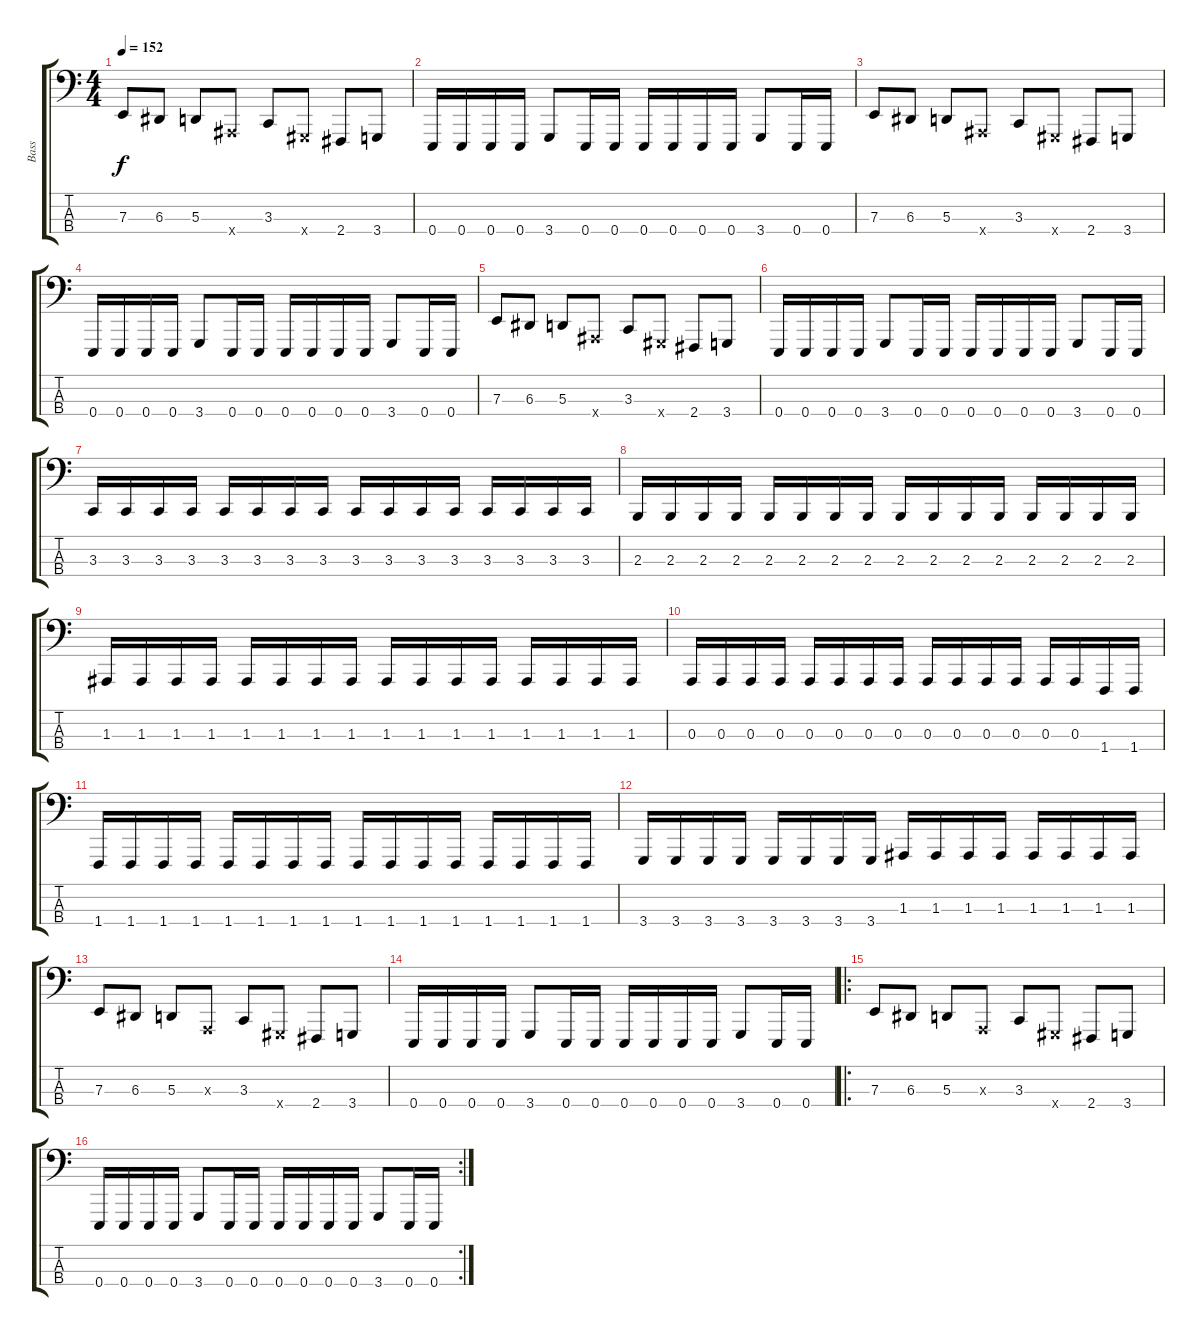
\track ("Bass" "Bass") {instrument lead8bassandlead}
\staff {score tabs}
\tuning (G2 D2 A1 E1) {hide}
\ts (4 4)
\tempo 152
\clef f4
\ks c
7.3.8{dy f} 6.3.8 5.3.8 6.4{x}.8 3.3.8 4.4{x}.8 2.4.8 3.4.8 |
0.4.16 0.4.16 0.4.16 0.4.16 3.4.8 0.4.16 0.4.16 0.4.16 0.4.16 0.4.16 0.4.16 3.4.8 0.4.16 0.4.16 |
7.3.8 6.3.8 5.3.8 6.4{x}.8 3.3.8 4.4{x}.8 2.4.8 3.4.8 |
0.4.16 0.4.16 0.4.16 0.4.16 3.4.8 0.4.16 0.4.16 0.4.16 0.4.16 0.4.16 0.4.16 3.4.8 0.4.16 0.4.16 |
7.3.8 6.3.8 5.3.8 6.4{x}.8 3.3.8 4.4{x}.8 2.4.8 3.4.8 |
0.4.16 0.4.16 0.4.16 0.4.16 3.4.8 0.4.16 0.4.16 0.4.16 0.4.16 0.4.16 0.4.16 3.4.8 0.4.16 0.4.16 |
3.3.16 3.3.16 3.3.16 3.3.16 3.3.16 3.3.16 3.3.16 3.3.16 3.3.16 3.3.16 3.3.16 3.3.16 3.3.16 3.3.16 3.3.16 3.3.16 |
2.3.16 2.3.16 2.3.16 2.3.16 2.3.16 2.3.16 2.3.16 2.3.16 2.3.16 2.3.16 2.3.16 2.3.16 2.3.16 2.3.16 2.3.16 2.3.16 |
1.3.16 1.3.16 1.3.16 1.3.16 1.3.16 1.3.16 1.3.16 1.3.16 1.3.16 1.3.16 1.3.16 1.3.16 1.3.16 1.3.16 1.3.16 1.3.16 |
0.3.16 0.3.16 0.3.16 0.3.16 0.3.16 0.3.16 0.3.16 0.3.16 0.3.16 0.3.16 0.3.16 0.3.16 0.3.16 0.3.16 1.4.16 1.4.16 |
1.4.16 1.4.16 1.4.16 1.4.16 1.4.16 1.4.16 1.4.16 1.4.16 1.4.16 1.4.16 1.4.16 1.4.16 1.4.16 1.4.16 1.4.16 1.4.16 |
3.4.16 3.4.16 3.4.16 3.4.16 3.4.16 3.4.16 3.4.16 3.4.16 1.3.16 1.3.16 1.3.16 1.3.16 1.3.16 1.3.16 1.3.16 1.3.16 |
7.3.8 6.3.8 5.3.8 0.3{x}.8 3.3.8 4.4{x}.8 2.4.8 3.4.8 |
0.4.16 0.4.16 0.4.16 0.4.16 3.4.8 0.4.16 0.4.16 0.4.16 0.4.16 0.4.16 0.4.16 3.4.8 0.4.16 0.4.16 |
\ro
7.3.8 6.3.8 5.3.8 0.3{x}.8 3.3.8 4.4{x}.8 2.4.8 3.4.8 |
\rc 2
0.4.16 0.4.16 0.4.16 0.4.16 3.4.8 0.4.16 0.4.16 0.4.16 0.4.16 0.4.16 0.4.16 3.4.8 0.4.16 0.4.16
